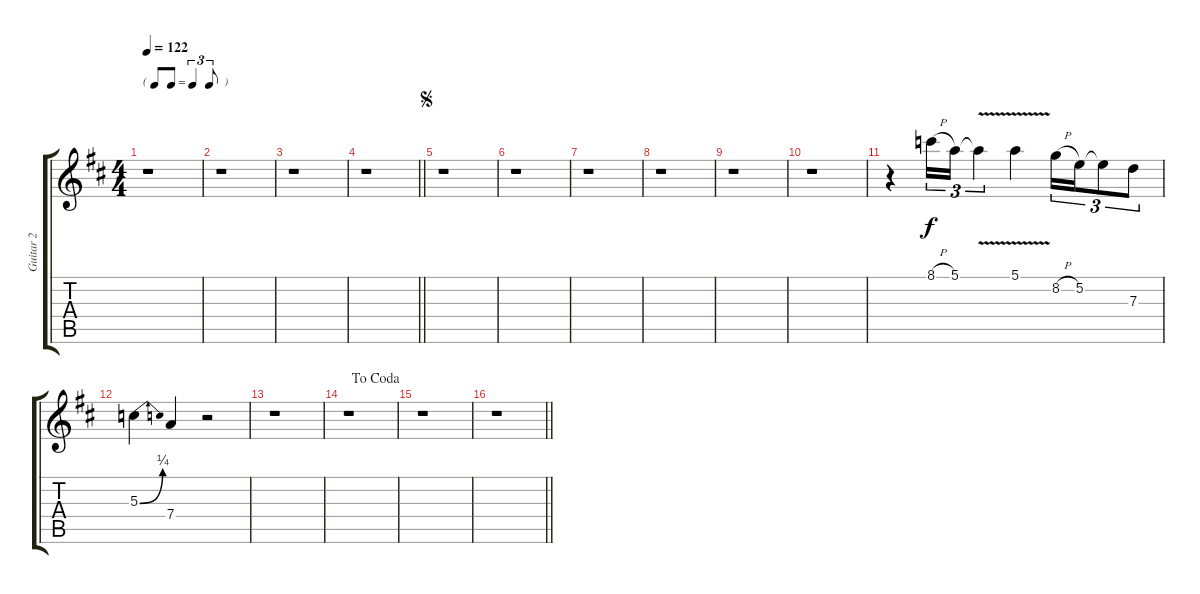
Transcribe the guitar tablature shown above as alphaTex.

\track ("Guitar 2" "Guitar 2") {instrument electricguitarclean}
\staff {score tabs}
\tuning (E4 B3 G3 D3 A2 E2) {hide}
\ts (4 4)
\tf triplet8th
\tempo 122
\clef g2
\ks d
r.1{dy f} |
r.1 |
r.1 |
\barLineRight lightlight
r.1 |
\jump segno
r.1 |
r.1 |
r.1 |
r.1 |
r.1 |
r.1 |
r.4 8.1{h}.16{tu (3 2)} 5.1.16{tu (3 2)} 5.1{v t}.4{tu (3 2)} 5.1{v}.4 8.2{h}.16{tu (3 2)} 5.2.16{tu (3 2)} 5.2{t}.8{tu (3 2)} 7.3.8{tu (3 2)} |
5.3{be (bend 0 0 60 1)}.4 7.4.4 r.2 |
r.1 |
\jump dacoda
r.1 |
r.1 |
\barLineRight lightlight
r.1
